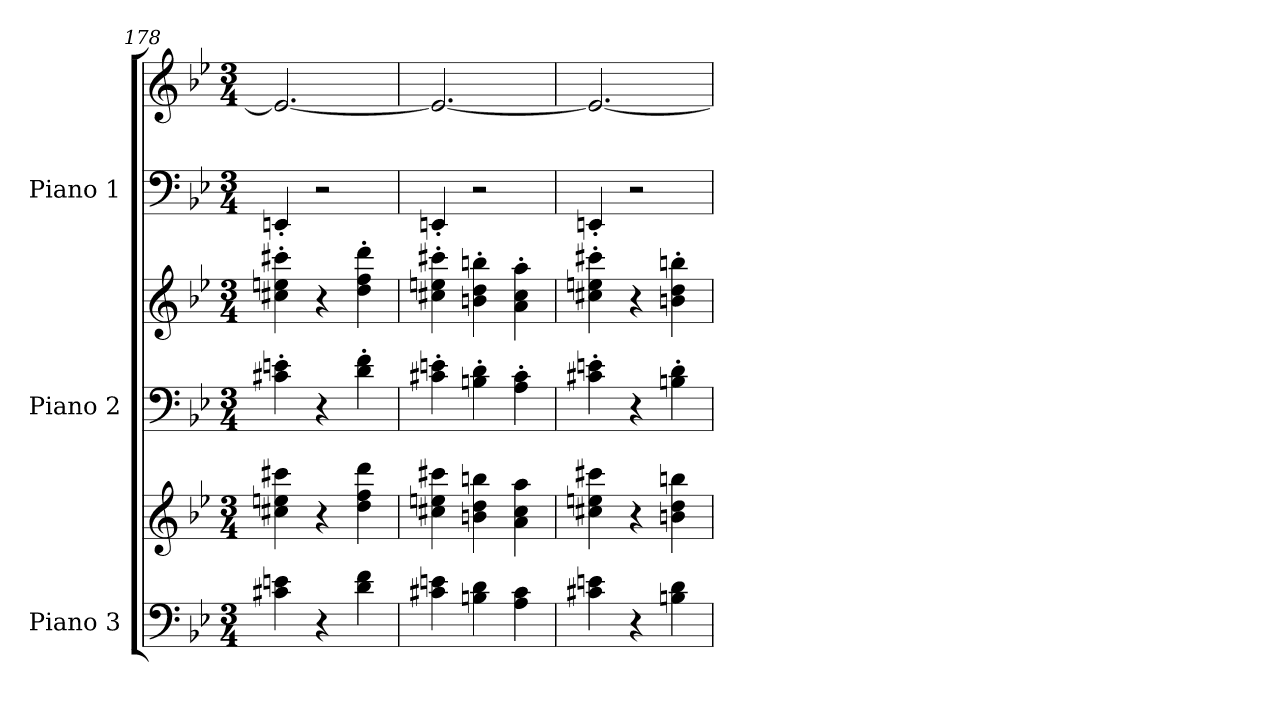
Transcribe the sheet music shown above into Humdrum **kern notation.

**kern	**kern	**kern	**kern	**kern	**kern
*part3	*part3	*part2	*part2	*part1	*part1
*staff6	*staff5	*staff4	*staff3	*staff2	*staff1
*I"Piano 3	*	*I"Piano 2	*	*I"Piano 1	*
*I'Pno. 3	*	*I'Pno. 2	*	*I'Pno. 1	*
*clefF4	*clefG2	*clefF4	*clefG2	*clefF4	*clefG2
*k[b-e-]	*k[b-e-]	*k[b-e-]	*k[b-e-]	*k[b-e-]	*k[b-e-]
*M3/4	*M3/4	*M3/4	*M3/4	*M3/4	*M3/4
=178	=178	=178	=178	=178	=178
4c#X\ 4en\	4cc#X\ 4een\ 4ccc#X\	4c#X\' 4en\'	4cc#X\' 4een\' 4ccc#X\'	4EEn'/	2.e/_
4r	4r	4r	4r	2r	.
4d\ 4f\	4dd\ 4ff\ 4ddd\	4d\' 4f\'	4dd\' 4ff\' 4ddd\'	.	.
=179	=179	=179	=179	=179	=179
4c#X\ 4en\	4cc#X\ 4een\ 4ccc#X\	4c#X\' 4en\'	4cc#X\' 4een\' 4ccc#X\'	4EEn'/	2.e/_
4Bn\ 4d\	4bn\ 4dd\ 4bbn\	4Bn\' 4d\'	4bn\' 4dd\' 4bbn\'	2r	.
4A\ 4c#\	4a\ 4cc#\ 4aa\	4A\' 4c#\'	4a\' 4cc#\' 4aa\'	.	.
=180	=180	=180	=180	=180	=180
4c#X\ 4en\	4cc#X\ 4een\ 4ccc#X\	4c#X\' 4en\'	4cc#X\' 4een\' 4ccc#X\'	4EEn'/	2.e/_
4r	4r	4r	4r	2r	.
4Bn\ 4d\	4bn\ 4dd\ 4bbn\	4Bn\' 4d\'	4bn\' 4dd\' 4bbn\'	.	.
=	=	=	=	=	=
*-	*-	*-	*-	*-	*-
